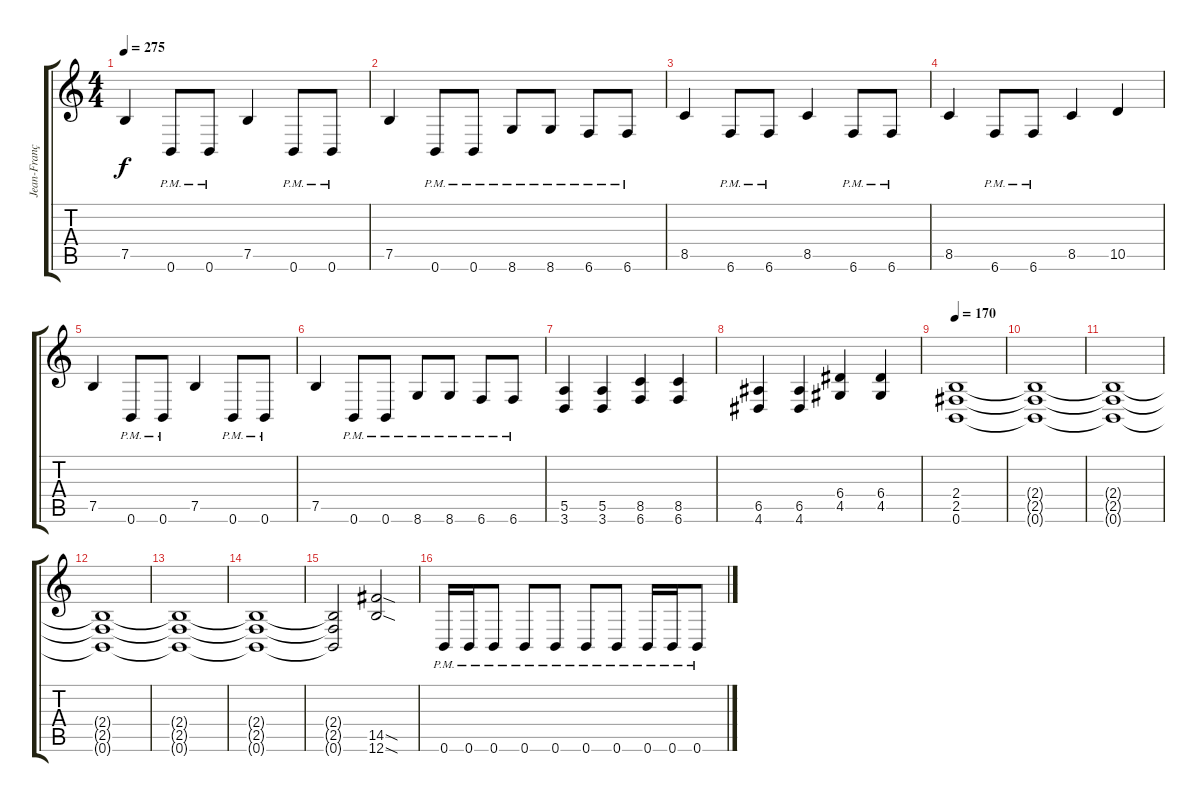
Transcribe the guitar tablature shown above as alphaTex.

\track ("Jean-François Dagenais" "Jean-Franç") {instrument distortionguitar}
\staff {score tabs}
\tuning (B3 Gb3 D3 A2 E2 B1) {hide}
\ts (4 4)
\tempo 275
\clef g2
\ks c
7.5.4{dy f} 0.6{pm}.8 0.6{pm}.8 7.5.4 0.6{pm}.8 0.6{pm}.8 |
7.5.4 0.6{pm}.8 0.6{pm}.8 8.6{pm}.8 8.6{pm}.8 6.6{pm}.8 6.6{pm}.8 |
8.5.4 6.6{pm}.8 6.6{pm}.8 8.5.4 6.6{pm}.8 6.6{pm}.8 |
8.5.4 6.6{pm}.8 6.6{pm}.8 8.5.4 10.5.4 |
7.5.4 0.6{pm}.8 0.6{pm}.8 7.5.4 0.6{pm}.8 0.6{pm}.8 |
7.5.4 0.6{pm}.8 0.6{pm}.8 8.6{pm}.8 8.6{pm}.8 6.6{pm}.8 6.6{pm}.8 |
(5.5 3.6).4 (5.5 3.6).4 (8.5 6.6).4 (8.5 6.6).4 |
(6.5 4.6).4 (6.5 4.6).4 (6.4 4.5).4 (6.4 4.5).4 |
\tempo 170
(2.4 2.5 0.6).1 |
(2.4{t} 2.5{t} 0.6{t}).1 |
(2.4{t} 2.5{t} 0.6{t}).1 |
(2.4{t} 2.5{t} 0.6{t}).1 |
(2.4{t} 2.5{t} 0.6{t}).1 |
(2.4{t} 2.5{t} 0.6{t}).1 |
(2.4{t} 2.5{t} 0.6{t}).2 (14.5{sod} 12.6{sod}).2 |
0.6{pm}.16 0.6{pm}.16 0.6{pm}.8 0.6{pm}.8 0.6{pm}.8 0.6{pm}.8 0.6{pm}.8 0.6{pm}.16 0.6{pm}.16 0.6{pm}.8
